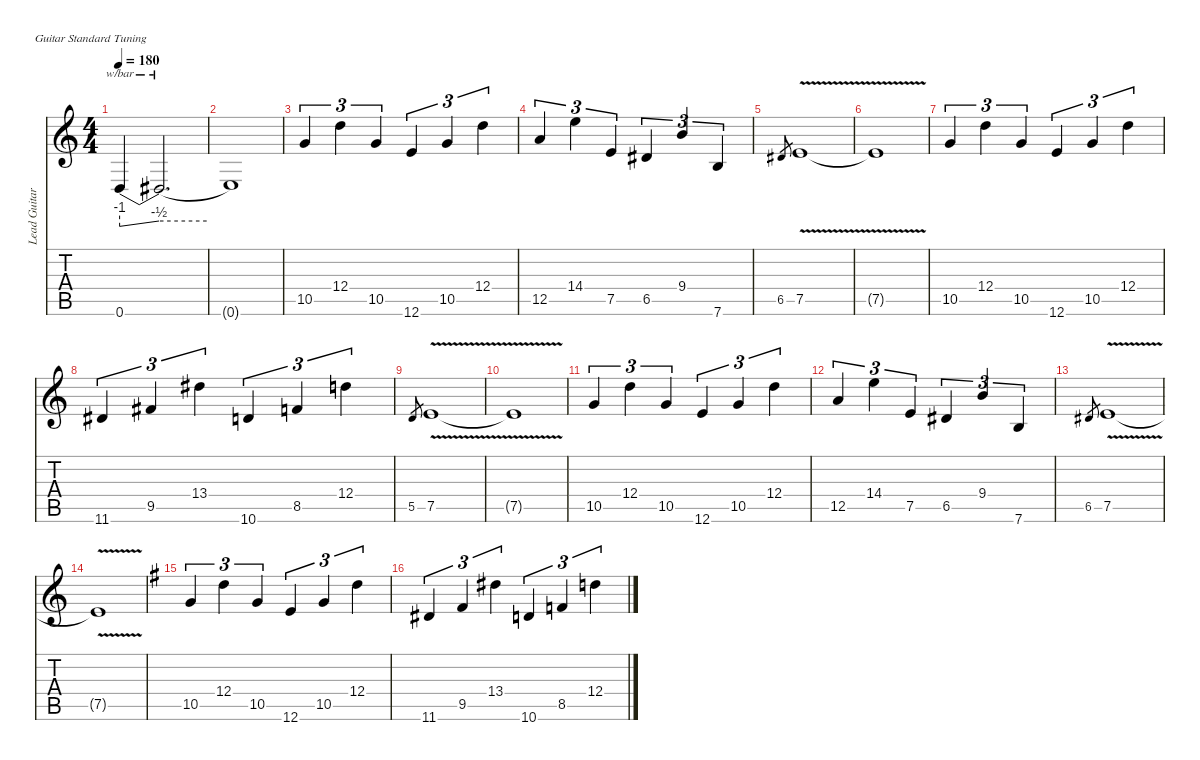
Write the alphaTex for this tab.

\defaultSystemsLayout 4
\hideDynamics
\bracketExtendMode nobrackets
\firstSystemTrackNameMode fullname
\otherSystemsTrackNameOrientation horizontal
\track ("Lead Guitar" "dist.guit.") {instrument distortionguitar}
\staff {score tabs}
\tuning (E4 B3 G3 D3 A2 E2)
\ts (4 4)
\tempo 180
\clef g2
\ks c
0.6{t}.4{tbe (dive default 0 -4 60 -2) dy f beam Up} 0.6{t}.2{d tbe (hold default 0 -2 60 -2) beam Up} |
0.6{t}.1{beam Up} |
10.5.4{tu (3 2) beam Up} 12.4.4{tu (3 2) beam Down} 10.5.4{tu (3 2) beam Up} 12.6.4{tu (3 2) beam Up} 10.5.4{tu (3 2) beam Up} 12.4.4{tu (3 2) beam Down} |
12.5.4{tu (3 2) beam Up} 14.4.4{tu (3 2) beam Down} 7.5.4{tu (3 2) beam Up} 6.5{acc #}.4{tu (3 2) beam Up} 9.4.4{tu (3 2) beam Up} 7.6.4{tu (3 2) beam Up} |
6.5{acc #}.8{gr dy mf beam Up} 7.5{v}.1{dy f beam Up} |
7.5{v t}.1{beam Up} |
10.5.4{tu (3 2) beam Up} 12.4.4{tu (3 2) beam Down} 10.5.4{tu (3 2) beam Up} 12.6.4{tu (3 2) beam Up} 10.5.4{tu (3 2) beam Up} 12.4.4{tu (3 2) beam Down} |
11.6{acc #}.4{tu (3 2) beam Up} 9.5{acc #}.4{tu (3 2) beam Up} 13.4{acc #}.4{tu (3 2) beam Down} 10.6.4{tu (3 2) beam Up} 8.5.4{tu (3 2) beam Up} 12.4.4{tu (3 2) beam Down} |
5.5.8{gr dy mf beam Up} 7.5{v}.1{dy f beam Up} |
7.5{v t}.1{beam Up} |
10.5.4{tu (3 2) beam Up} 12.4.4{tu (3 2) beam Down} 10.5.4{tu (3 2) beam Up} 12.6.4{tu (3 2) beam Up} 10.5.4{tu (3 2) beam Up} 12.4.4{tu (3 2) beam Down} |
12.5.4{tu (3 2) beam Up} 14.4.4{tu (3 2) beam Down} 7.5.4{tu (3 2) beam Up} 6.5{acc #}.4{tu (3 2) beam Up} 9.4.4{tu (3 2) beam Up} 7.6.4{tu (3 2) beam Up} |
6.5{acc #}.8{gr dy mf beam Up} 7.5{v}.1{dy f beam Up} |
7.5{v t}.1{beam Up} |
\ks g
10.5{acc forcenatural}.4{tu (3 2) beam Up} 12.4{acc forcenatural}.4{tu (3 2) beam Down} 10.5{acc forcenatural}.4{tu (3 2) beam Up} 12.6{acc forcenatural}.4{tu (3 2) beam Up} 10.5{acc forcenatural}.4{tu (3 2) beam Up} 12.4{acc forcenatural}.4{tu (3 2) beam Down} |
11.6{acc #}.4{tu (3 2) beam Up} 9.5{acc #}.4{tu (3 2) beam Up} 13.4{acc #}.4{tu (3 2) beam Down} 10.6{acc forcenatural}.4{tu (3 2) beam Up} 8.5{acc forcenatural}.4{tu (3 2) beam Up} 12.4{acc forcenatural}.4{tu (3 2) beam Down}
